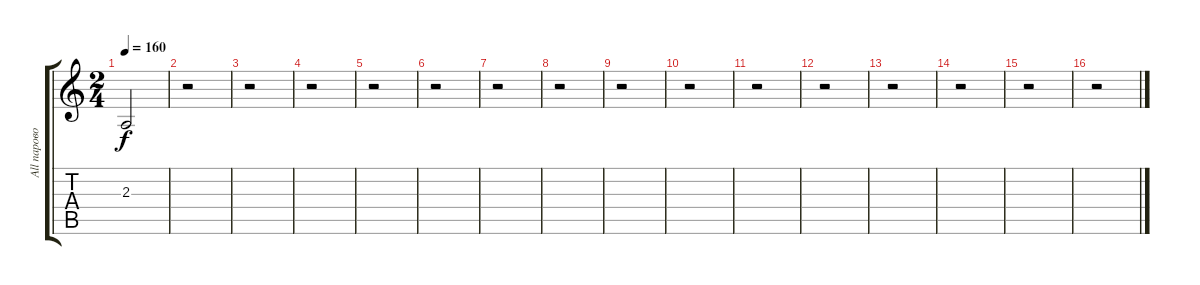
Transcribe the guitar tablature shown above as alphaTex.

\track ("All паровоз вперед" "All парово") {instrument helicopter}
\staff {score tabs}
\tuning (E4 B3 G3 D3 A2 E2) {hide}
\ts (2 4)
\tempo 160
\clef g2
\ks c
2.3{t}.2{dy f} |
r.2 |
r.2 |
r.2 |
r.2 |
r.2 |
r.2 |
r.2 |
r.2 |
r.2 |
r.2 |
r.2 |
r.2 |
r.2 |
r.2 |
r.2
